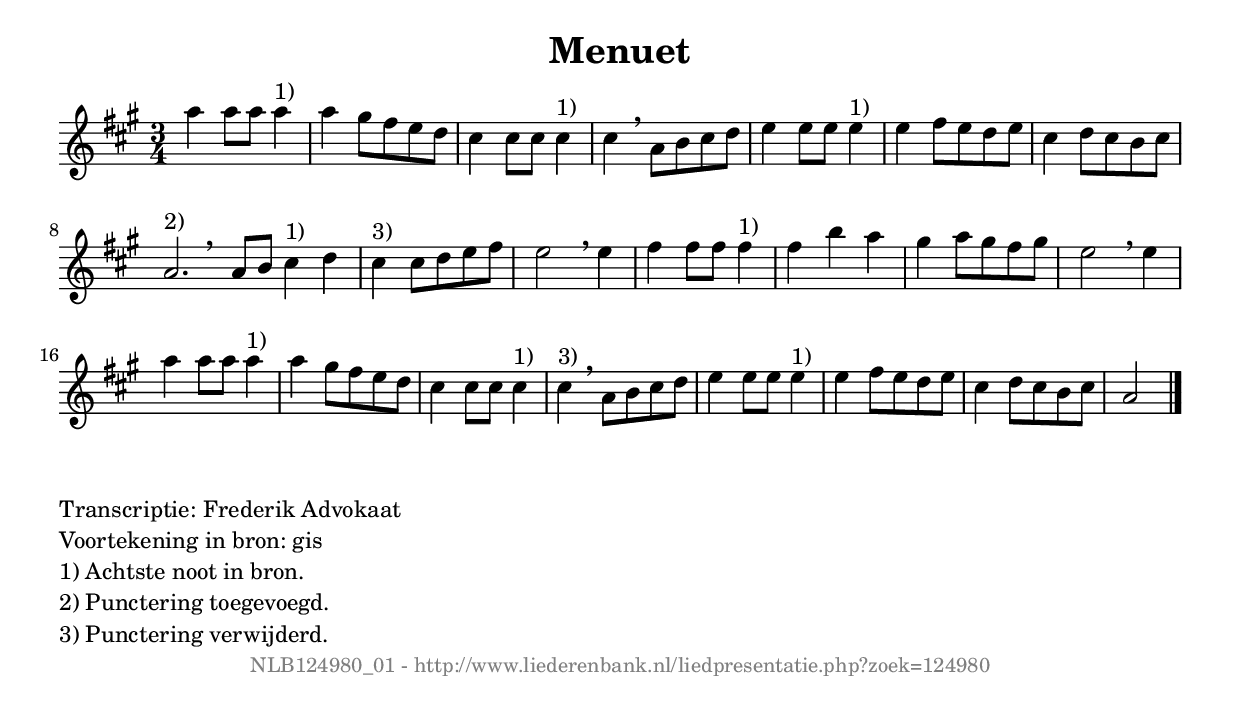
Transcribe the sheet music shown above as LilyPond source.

%
% produced by wce2krn 1.64 (7 June 2014)
%
\version"2.16"
#(append! paper-alist '(("long" . (cons (* 210 mm) (* 2000 mm)))))
#(set-default-paper-size "long")
sb = {\breathe}
mBreak = {\breathe }
bBreak = {\breathe }
x = {\once\override NoteHead #'style = #'cross }
gl=\glissando
itime={\override Staff.TimeSignature #'stencil = ##f }
ficta = {\once\set suggestAccidentals = ##t}
fine = {\once\override Score.RehearsalMark #'self-alignment-X = #1 \mark \markup {\italic{Fine}}}
dc = {\once\override Score.RehearsalMark #'self-alignment-X = #1 \mark \markup {\italic{D.C.}}}
dcf = {\once\override Score.RehearsalMark #'self-alignment-X = #1 \mark \markup {\italic{D.C. al Fine}}}
dcc = {\once\override Score.RehearsalMark #'self-alignment-X = #1 \mark \markup {\italic{D.C. al Coda}}}
ds = {\once\override Score.RehearsalMark #'self-alignment-X = #1 \mark \markup {\italic{D.S.}}}
dsf = {\once\override Score.RehearsalMark #'self-alignment-X = #1 \mark \markup {\italic{D.S. al Fine}}}
dsc = {\once\override Score.RehearsalMark #'self-alignment-X = #1 \mark \markup {\italic{D.S. al Coda}}}
pv = {\set Score.repeatCommands = #'((volta "1"))}
sv = {\set Score.repeatCommands = #'((volta "2"))}
tv = {\set Score.repeatCommands = #'((volta "3"))}
qv = {\set Score.repeatCommands = #'((volta "4"))}
xv = {\set Score.repeatCommands = #'((volta #f))}
\header{ tagline = ""
title = "Menuet"
}
\score {{
\key a \major
\relative g'
{
\set melismaBusyProperties = #'()
\time 3/4
\tempo 4=120
\override Score.MetronomeMark #'transparent = ##t
\override Score.RehearsalMark #'break-visibility = #(vector #t #t #f)
a'4 a8 a a4^"1)" a4 gis8 fis e d cis4 cis8 cis cis4^"1)" cis4 \mBreak
a8 b cis d | e4 e8 e e4^"1)" e4 fis8 e d e cis4 d8 cis b cis a2.^"2)" \bar ":|" \bBreak
a8 b cis4^"1)" d4 cis4^"3)" cis8 d e fis e2 \mBreak
e4 | fis4 fis8 fis fis4^"1)" fis4 b a gis a8 gis fis gis e2 \mBreak
e4 | a4 a8 a a4^"1)" a4 gis8 fis e d cis4 cis8 cis cis4^"1)" cis4^"3)" \mBreak
a8 b cis d e4 e8 e e4^"1)" e4 fis8 e d e cis4 d8 cis b cis a2 \bar "|."
 }}
 \midi { }
 \layout {
            indent = 0.0\cm
}
}
\markup { \wordwrap-string #" 
Transcriptie: Frederik Advokaat

Voortekening in bron: gis

1) Achtste noot in bron.

2) Punctering toegevoegd.

3) Punctering verwijderd.
"}
\markup { \vspace #0 } \markup { \with-color #grey \fill-line { \center-column { \smaller "NLB124980_01 - http://www.liederenbank.nl/liedpresentatie.php?zoek=124980" } } }
